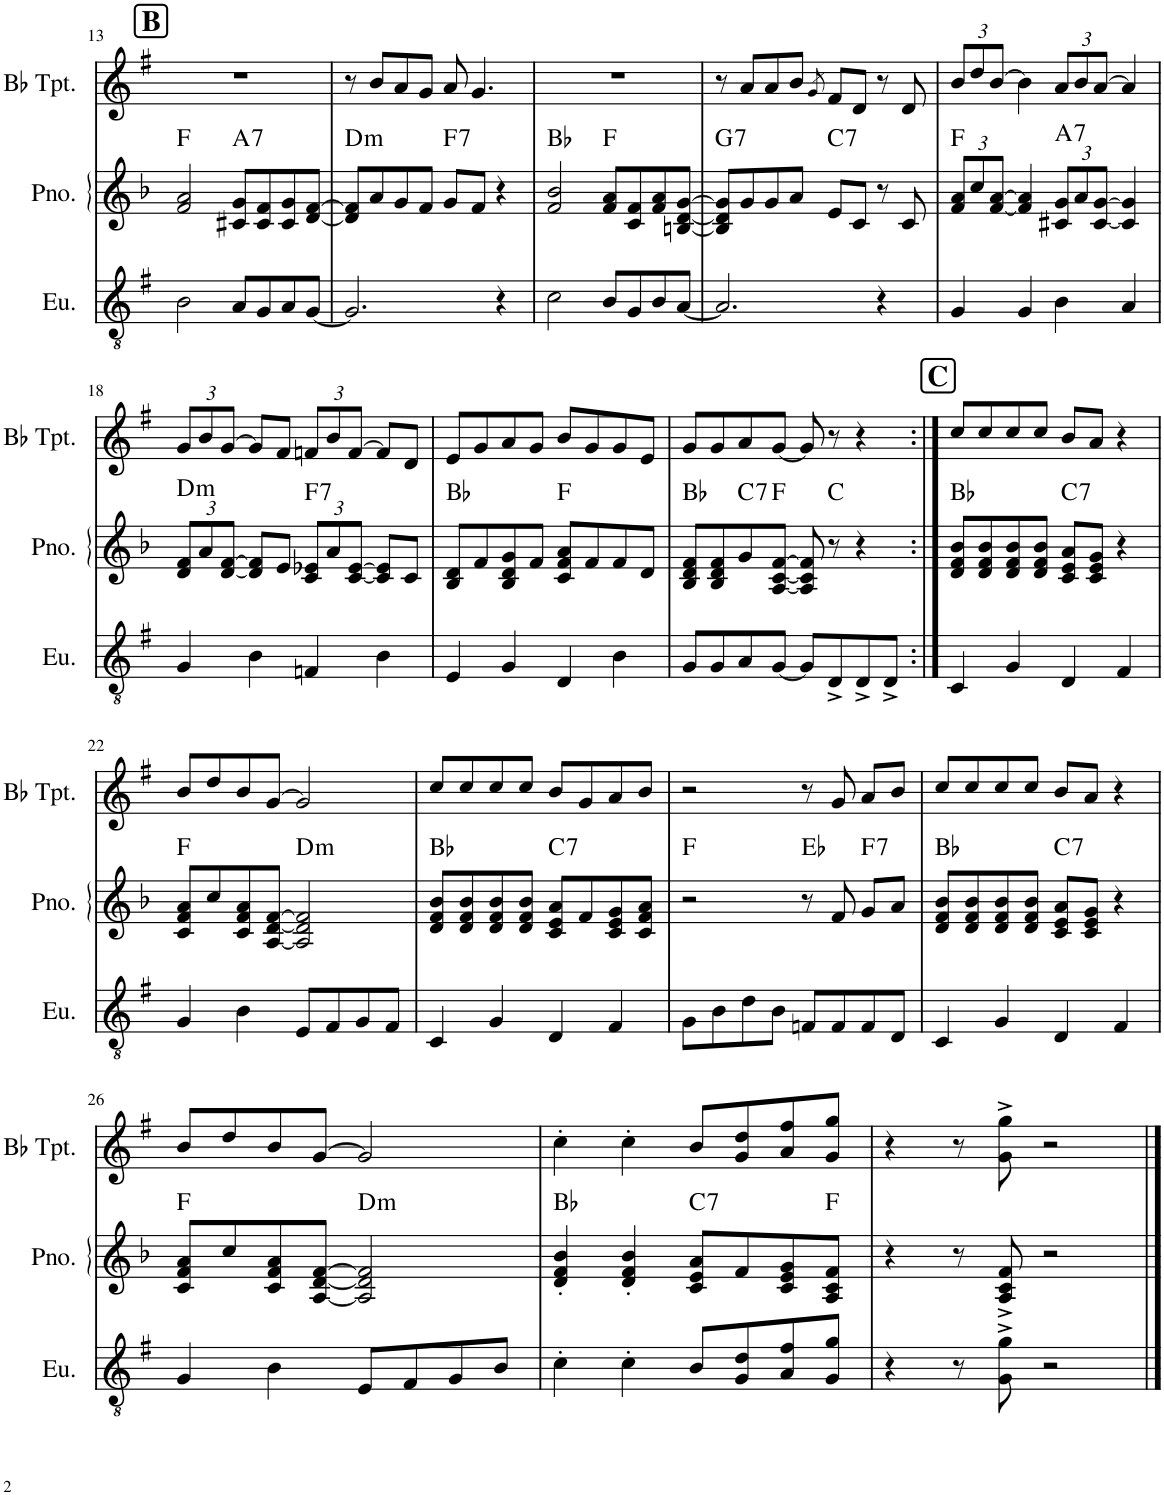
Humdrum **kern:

**kern	**kern	**harte	**kern
*part3	*part2	*part2	*part1
*staff3	*staff2	*	*staff1
*I"Euphonium	*I"Piano	*	*I"Bb Trumpet
*I'Eu.	*I'Pno.	*	*I'Bb Tpt.
!!LO:PB:g=z
*clefGv2	*clefG2	*	*clefG2
*Trd1c2	*	*	*Trd1c2
*k[f#]	*k[b-]	*	*k[f#]
!!LO:REH:place=s1:a:B:cj:fs=14:t=B
=13	=13	=13	=13
2B\	2f/ 2a/	F:maj	1r
!	!	!LO:H:kt=7	!
8A/L	8c#X/ 8g/L	A:7	.
8G/	8c#/ 8f/	.	.
8A/	8c#/ 8g/	.	.
[8G/J	[8d/ [8f/J	.	.
=14	=14	=14	=14
!	!	!LO:H:kt=m	!
2.G/]	8d/] 8f/]L	D:min	8r
.	8a/	.	8b/L
.	8g/	.	8a/
.	8f/J	.	8g/J
!	!	!LO:H:kt=7	!
.	8g/L	F:7	8a/
.	8f/J	.	4.g/
4r	4r	.	.
=15	=15	=15	=15
2c\	2f/ 2b-/	Bb:maj	1r
8B/L	8f/ 8a/L	F:maj	.
8G/	8c/ 8f/	.	.
8B/	8f/ 8a/	.	.
[8A/J	[<8Bn/ [8d/ [>8g/J	.	.
=16	=16	=16	=16
!	!	!LO:H:kt=7	!
2.A/]	8B/] 8d/] 8g/]L	G:7	8r
.	8g/	.	8a/L
.	8g/	.	8a/
.	8a/J	.	8b/J
.	.	.	8qg/
!	!	!LO:H:kt=7	!
.	8e/L	C:7	8f#/L
.	8c/J	.	8d/J
4r	8r	.	8r
.	8c/	.	8d/
=17	=17	=17	=17
*	*Xbrackettup	*	*Xbrackettup
4G/	12f/ 12a/L	F:maj	12b/L
.	12cc/	.	12dd/
.	[<12f/ [12a/J	.	[12b/J
4G/	4f/] 4a/]	.	4b\]
!	!	!LO:H:kt=7	!
4B\	12c#X/ 12g/L	A:7	12a/L
.	12a/	.	12b/
.	[<12c#/ [>12g/J	.	[>12a/J
4A/	4c#/] 4g/]	.	4a/]
!!LO:LB:g=z
=18	=18	=18	=18
!	!	!LO:H:kt=m	!
4G/	12d/ 12f/L	D:min	12g/L
.	12a/	.	12b/
.	[<12d/ [>12f/J	.	[>12g/J
4B\	8d/] 8f/]L	.	8g/L]
.	8e/J	.	8f#/J
!	!	!LO:H:kt=7	!
4Fn/	12c/ 12e-X/L	F:7	12fn/L
.	12a/	.	12b/
.	[<12c/ [>12e-/J	.	[>12f/J
4B\	8c/] 8e-/]L	.	8f/L]
.	8c/J	.	8d/J
=19	=19	=19	=19
4E/	8B-/ 8d/L	Bb:maj	8e/L
.	8f/	.	8g/
4G/	8B-/ 8d/ 8g/	.	8a/
.	8f/J	.	8g/J
4D/	8c/ 8f/ 8a/L	F:maj	8b/L
.	8f/	.	8g/
4B\	8f/	.	8g/
.	8d/J	.	8e/J
=20	=20	=20	=20
8G/L	8B-/ 8d/ 8f/L	Bb:maj	8g/L
8G/	8B-/ 8d/ 8f/	.	8g/
!	!	!LO:H:kt=7	!
8A/	8g/	C:7	8a/
[8G/J	[8A/ [8c/ [8f/J	F:maj	[8g/J
8G/L]	8A/] 8c/] 8f/]	.	8g/]
8D^/	8r	C:maj	8r
8D^/	4r	.	4r
8D^/J	.	.	.
!!LO:REH:place=s1:a:B:cj:fs=14:t=C
=21:|!	=21:|!	=21:|!	=21:|!
4C/	8d/ 8f/ 8b-/L	Bb:maj	8cc/L
.	8d/ 8f/ 8b-/	.	8cc/
4G/	8d/ 8f/ 8b-/	.	8cc/
.	8d/ 8f/ 8b-/J	.	8cc/J
!	!	!LO:H:kt=7	!
4D/	8c/ 8e/ 8a/L	C:7	8b/L
.	8c/ 8e/ 8g/J	.	8a/J
4F#/	4r	.	4r
!!LO:LB:g=z
=22	=22	=22	=22
4G/	8c/ 8f/ 8a/L	F:maj	8b/L
.	8cc/	.	8dd/
4B\	8c/ 8f/ 8a/	.	8b/
.	[<8A/ [8d/ [>8f/J	.	[>8g/J
!	!	!LO:H:kt=m	!
8E/L	2A/] 2d/] 2f/]	D:min	2g/]
8F#/	.	.	.
8G/	.	.	.
8F#/J	.	.	.
=23	=23	=23	=23
4C/	8d/ 8f/ 8b-/L	Bb:maj	8cc/L
.	8d/ 8f/ 8b-/	.	8cc/
4G/	8d/ 8f/ 8b-/	.	8cc/
.	8d/ 8f/ 8b-/J	.	8cc/J
!	!	!LO:H:kt=7	!
4D/	8c/ 8e/ 8a/L	C:7	8b/L
.	8f/	.	8g/
4F#/	8c/ 8e/ 8g/	.	8a/
.	8c/ 8f/ 8a/J	.	8b/J
=24	=24	=24	=24
8G\L	2r	F:maj	2r
8B\	.	.	.
8d\	.	.	.
8B\J	.	.	.
8Fn/L	8r	Eb:maj	8r
8F/	8f/	.	8g/
!	!	!LO:H:kt=7	!
8F/	8g/L	F:7	8a/L
8D/J	8a/J	.	8b/J
=25	=25	=25	=25
4C/	8d/ 8f/ 8b-/L	Bb:maj	8cc/L
.	8d/ 8f/ 8b-/	.	8cc/
4G/	8d/ 8f/ 8b-/	.	8cc/
.	8d/ 8f/ 8b-/J	.	8cc/J
!	!	!LO:H:kt=7	!
4D/	8c/ 8e/ 8a/L	C:7	8b/L
.	8c/ 8e/ 8g/J	.	8a/J
4F#/	4r	.	4r
!!LO:LB:g=z
=26	=26	=26	=26
4G/	8c/ 8f/ 8a/L	F:maj	8b/L
.	8cc/	.	8dd/
4B\	8c/ 8f/ 8a/	.	8b/
.	[<8A/ [<8d/ [>8f/J	.	[>8g/J
!	!	!LO:H:kt=m	!
8E/L	2A/] 2d/] 2f/]	D:min	2g/]
8F#/	.	.	.
8G/	.	.	.
8B/J	.	.	.
=27	=27	=27	=27
4c'\	4d/' 4f/' 4b-/'	Bb:maj	4cc'\
4c'\	4d/' 4f/' 4b-/'	.	4cc'\
!	!	!LO:H:kt=7	!
8B/L	8c/ 8e/ 8a/L	C:7	8b/L
8G/ 8d/	8f/	.	8g/ 8dd/
8A/ 8f#/	8c/ 8e/ 8g/	.	8a/ 8ff#/
8G/ 8g/J	8A/ 8c/ 8f/J	F:maj	8g/ 8gg/J
=28	=28	=28	=28
4r	4r	.	4r
8r	8r	.	8r
8G\^ 8g\^	8A/^ 8c/^ 8f/^	.	8g\^ 8gg\^
2r	2r	.	2r
==	==	==	==
*-	*-	*-	*-
